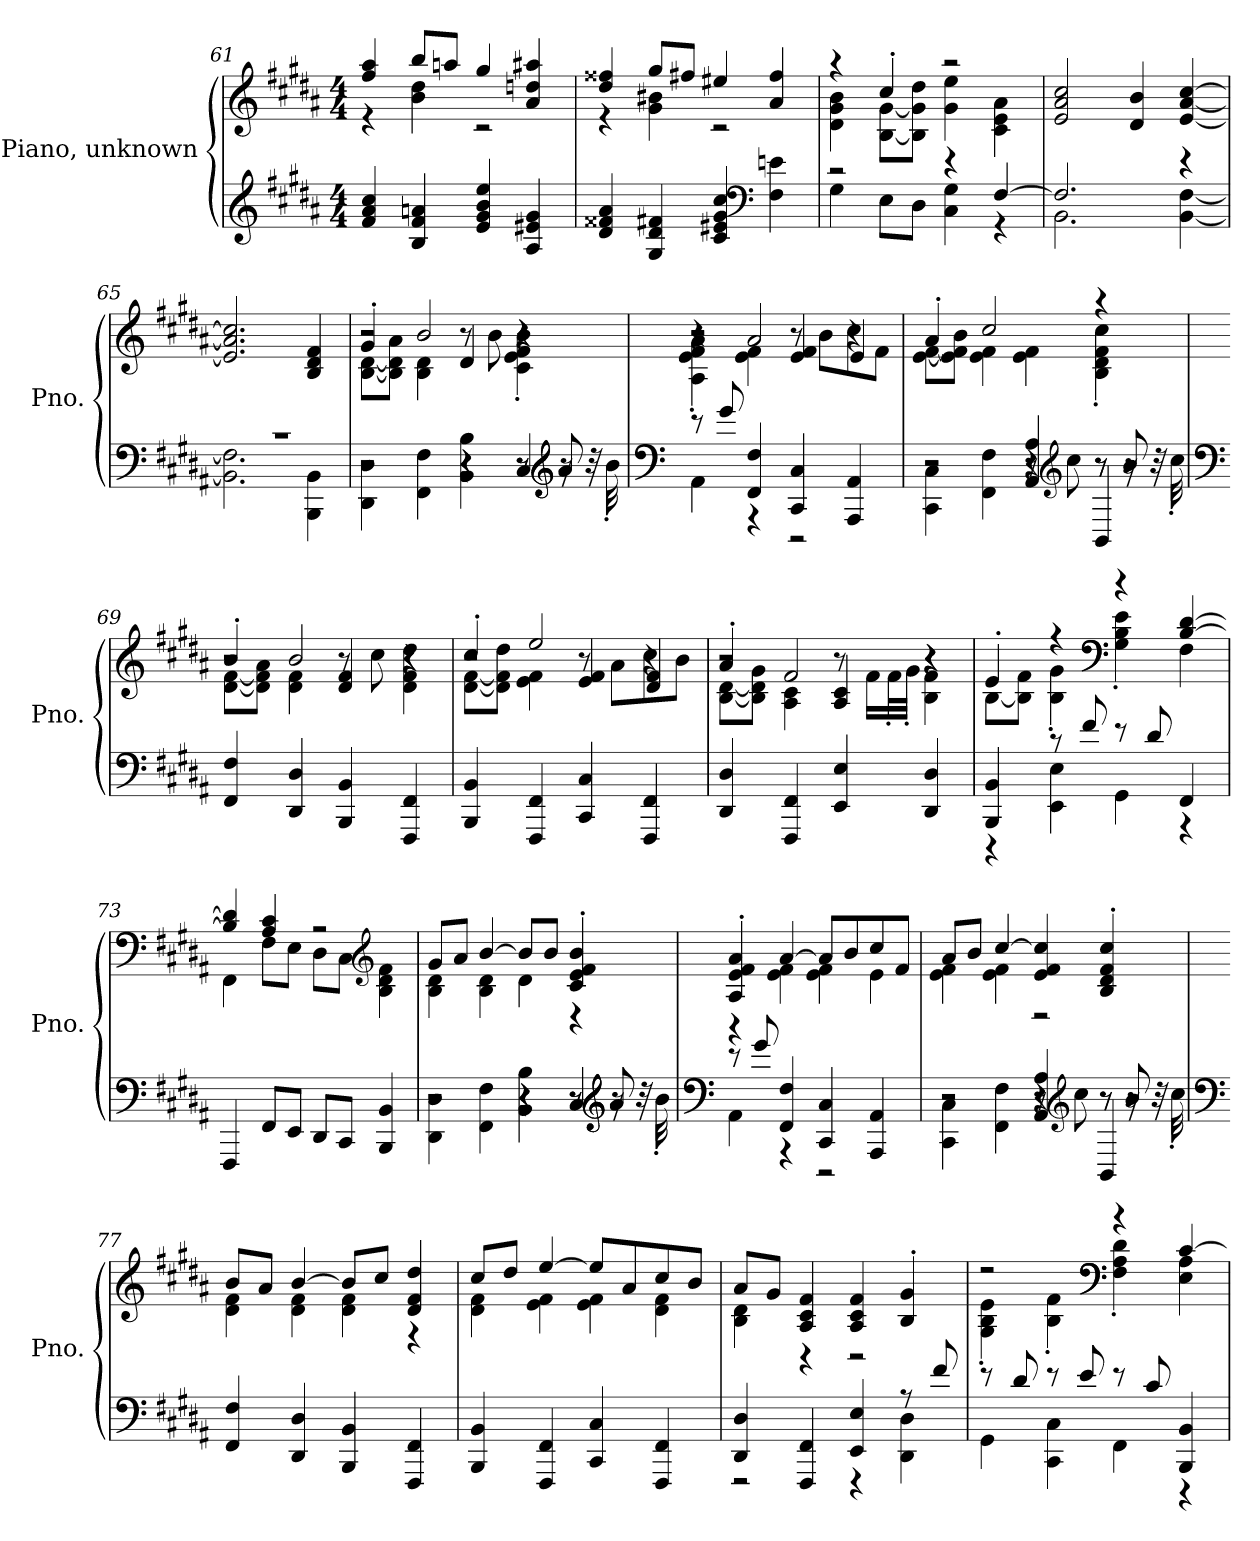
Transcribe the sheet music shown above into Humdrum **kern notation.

**kern	**kern
*part1	*part1
*staff2	*staff1
*I"Piano, unknown	*
*I'Pno.	*
*clefG2	*clefG2
*k[f#c#g#d#a#]	*k[f#c#g#d#a#]
*M4/4	*M4/4
=61	=61
*	*^
4f#/ 4a#/ 4cc#/	4ff#/ 4aa#/	4r
4B/ 4f#/ 4an/	8bb/L	4b\ 4dd#\
.	8aan/J	.
4e/ 4g#/ 4b/ 4ee/	4gg#/	2r
4A#/ 4e#X/ 4g#/	4a#/ 4ddn/ 4aa#X/	.
!!LO:LB:g=z	!!
=62	=62	=62
4d#/ 4f##X/ 4a#/	4dd#/ 4ff##X/	4r
4G#/ 4d#/ 4f#X/	8gg#/L	4g#\ 4b#X\
.	8ff#X/J	.
4c#/ 4e#X/ 4g#/ 4cc#/	4ee#X/	2r
*clefF4	*	*
4F#\ 4en\	4a#/ 4ff#/	.
=63	=63	=63
*^	*	*
2r	4G#\	4r	4d#\ 4g#\ 4b\
.	8E\L	4cc#'/	[8B\ [8g#\L
.	8D#\J	.	8B\] 8g#\] 8dd#\J
4r	4C#\ 4G#\	2r	4g#\ 4ee\
[4F#/	4r	.	4c#\ 4e\ 4a#\
*	*	*v	*v
=64	=64	=64
2.F#/]	2.BB\	2e/ 2a#/ 2cc#/
.	.	4d#/ 4b/
4r	[4BB\ [4F#\	[4e/ [4a#/ [4cc#/
=65	=65	=65
1r	2.BB\] 2.F#\]	2.e/] 2.a#/] 2.cc#/]
.	4BBB\ 4BB\	4B/ 4d#/ 4f#/
=66	=66	=66
*	*^	*^
*	*	*	*	*^
2r	4DD#\ 4D#\	2r	4g#'/	[8B\ [8d#\L	2r
.	.	.	.	8B\] 8d#\] 8a#\J	.
.	4FF#\ 4F#\	.	2b/	4B\ 4d#\	.
4r	4BB\ 4B\	4r	.	8r	4d#/
.	.	.	.	8b\	.
8r	8r	4C#/	4r	4c#\' 4e\' 4f#\' 4b\'	4r
*clefG2	*	*	*	*	*
8a#/	16r	.	.	.	.
.	32r	.	.	.	.
.	32b'\	.	.	.	.
*v	*v	*v	*	*	*
!!LO:PB:g=z	!!	!!
=67	=67	=67	=67
*clefF4	*	*	*
*^	*	*	*
8r	4AA#\	4r	4A#\' 4e\' 4f#\' 4a#\'	2r
8g#/	.	.	.	.
4FF#/ 4F#/	4r	2a#/	4e\ 4f#\	.
4CC#/ 4C#/	2r	.	8r	4e/ 4f#/
.	.	.	8b\L	.
4AAA#/ 4AA#/	.	4r	8cc#\	4e/
.	.	.	8f#\J	.
*	*	*	*v	*v
=68	=68	=68	=68
*	*^	*	*
2r	4CC#\ 4C#\	2r	4a#'/	[8e\ [8f#\L
.	.	.	.	8e\] 8f#\] 8b\J
.	4FF#\ 4F#\	.	2cc#/	4e\ 4f#\
4r	8r	4AA#/ 4A#/	.	4e\ 4f#\
*clefG2	*	*	*	*
.	8cc#\	.	.	.
8r	8r	4BB/	4r	4B\' 4d#\' 4f#\' 4cc#\'
8b/	16r	.	.	.
.	32r	.	.	.
.	32cc#'\	.	.	.
*v	*v	*v	*	*
*	*v	*v
=69	=69
*clefF4	*
*	*^
*	*	*^
4FF#/ 4F#/	4b'/	[8d#\ [8f#\L	2r
.	.	8d#\] 8f#\] 8a#\J	.
4DD#/ 4D#/	2b/	4d#\ 4f#\	.
4BBB/ 4BB/	.	8r	4d#/ 4f#/
.	.	8cc#\	.
4FFF#/ 4FF#/	4r	4d#\ 4f#\ 4dd#\	4r
!!LO:LB:g=z	!!	!!
=70	=70	=70	=70
4BBB/ 4BB/	4cc#'/	[8d#\ [8f#\L	2r
.	.	8d#\] 8f#\] 8dd#\J	.
4FFF#/ 4FF#/	2ee/	4e\ 4f#\	.
4CC#/ 4C#/	.	8r	4e/ 4f#/
.	.	8a#\L	.
4FFF#/ 4FF#/	4r	8cc#\	4d#/ 4f#/
.	.	8b\J	.
=71	=71	=71	=71
4DD#/ 4D#/	4a#'/	[8B\ [8d#\L	2r
.	.	8B\] 8d#\] 8g#\J	.
4FFF#/ 4FF#/	2f#/	4A#\ 4c#\	.
4EE/ 4E/	.	8r	4A#/ 4c#/
.	.	16f#\LL	.
.	.	32f#'\L	.
.	.	32g#'\JJJ	.
4DD#/ 4D#/	4r	4B\ 4f#\	4r
*	*	*v	*v
=72	=72	=72
*^	*	*
4BBB/ 4BB/	4r	4e'/	[8B\L
.	.	.	8B\] 8f#\J
8r	4EE\ 4E\	4r	4B\' 4g#\'
8f#/	.	.	.
*	*	*clefF4	*
8r	4GG#\	4r	4G#\' 4B\' 4e\'
8d#/	.	.	.
4FF#/	4r	[4B/ [4d#/	4F#\
*v	*v	*	*
=73	=73	=73
4FFF#/	4B/] 4d#/]	4FF#\
8FF#/L	4A#/ 4c#/	8F#\L
8EE/J	.	8E\J
8DD#/L	2r	8D#\L
8CC#/J	.	8C#\J
*	*clefG2	*
4BBB/ 4BB/	.	4B\ 4d#\ 4f#\
!!LO:LB:g=z	!!
=74	=74	=74
*^	*	*
*	*^	*	*
2r	4DD#\ 4D#\	2r	8g#/L	4B\ 4d#\
.	.	.	8a#/J	.
.	4FF#\ 4F#\	.	[4b/	4B\ 4d#\
4r	4BB\ 4B\	4r	8b/L]	4d#\
.	.	.	8b/J	.
8r	8r	4C#/	4c#/' 4e/' 4f#/' 4b/'	4r
*clefG2	*	*	*	*
8a#/	16r	.	.	.
.	32r	.	.	.
.	32b'\	.	.	.
*v	*v	*v	*	*
=75	=75	=75
*clefF4	*	*
*^	*	*
8r	4AA#\	4A#/' 4e/' 4f#/' 4a#/'	4r
8g#/	.	.	.
4FF#/ 4F#/	4r	[4a#/	4e\ 4f#\
4CC#/ 4C#/	2r	8a#/L]	4e\ 4f#\
.	.	8b/	.
4AAA#/ 4AA#/	.	8cc#/	4e\
.	.	8f#/J	.
=76	=76	=76	=76
*	*^	*	*
2r	4CC#\ 4C#\	2r	8a#/L	4e\ 4f#\
.	.	.	8b/J	.
.	4FF#\ 4F#\	.	[4cc#/	4e\ 4f#\
4r	8r	4AA#/ 4A#/	4e/ 4f#/ 4cc#/]	2r
*clefG2	*	*	*	*
.	8cc#\	.	.	.
8r	8r	4BB/	4B/' 4d#/' 4f#/' 4cc#/'	.
8b/	16r	.	.	.
.	32r	.	.	.
.	32cc#'\	.	.	.
*v	*v	*v	*	*
!!LO:LB:g=z	!!
=77	=77	=77
*clefF4	*	*
4FF#/ 4F#/	8b/L	4d#\ 4f#\
.	8a#/J	.
4DD#/ 4D#/	[4b/	4d#\ 4f#\
4BBB/ 4BB/	8b/L]	4d#\ 4f#\
.	8cc#/J	.
4FFF#/ 4FF#/	4d#/ 4f#/ 4dd#/	4r
=78	=78	=78
4BBB/ 4BB/	8cc#/L	4d#\ 4f#\
.	8dd#/J	.
4FFF#/ 4FF#/	[4ee/	4e\ 4f#\
4CC#/ 4C#/	8ee/L]	4e\ 4f#\
.	8a#/	.
4FFF#/ 4FF#/	8cc#/	4d#\ 4f#\
.	8b/J	.
=79	=79	=79
*^	*	*
4DD#/ 4D#/	2r	8a#/L	4B\ 4d#\
.	.	8g#/J	.
4FFF#/ 4FF#/	.	4A#/ 4c#/ 4f#/	4r
4EE/ 4E/	4r	4A#/ 4c#/ 4f#/	2r
8r	4DD#\ 4D#\	4B/' 4g#/'	.
8f#/	.	.	.
=80	=80	=80	=80
8r	4GG#\	2r	4G#\' 4B\' 4e\'
8d#/	.	.	.
8r	4CC#\ 4C#\	.	4B\' 4f#\'
8e/	.	.	.
*	*	*clefF4	*
8r	4FF#\	4r	4F#\' 4A#\' 4d#\'
8c#/	.	.	.
4BBB/ 4BB/	4r	[4c#/	4E\ 4A#\
*v	*v	*	*
*	*v	*v
=	=
*-	*-
